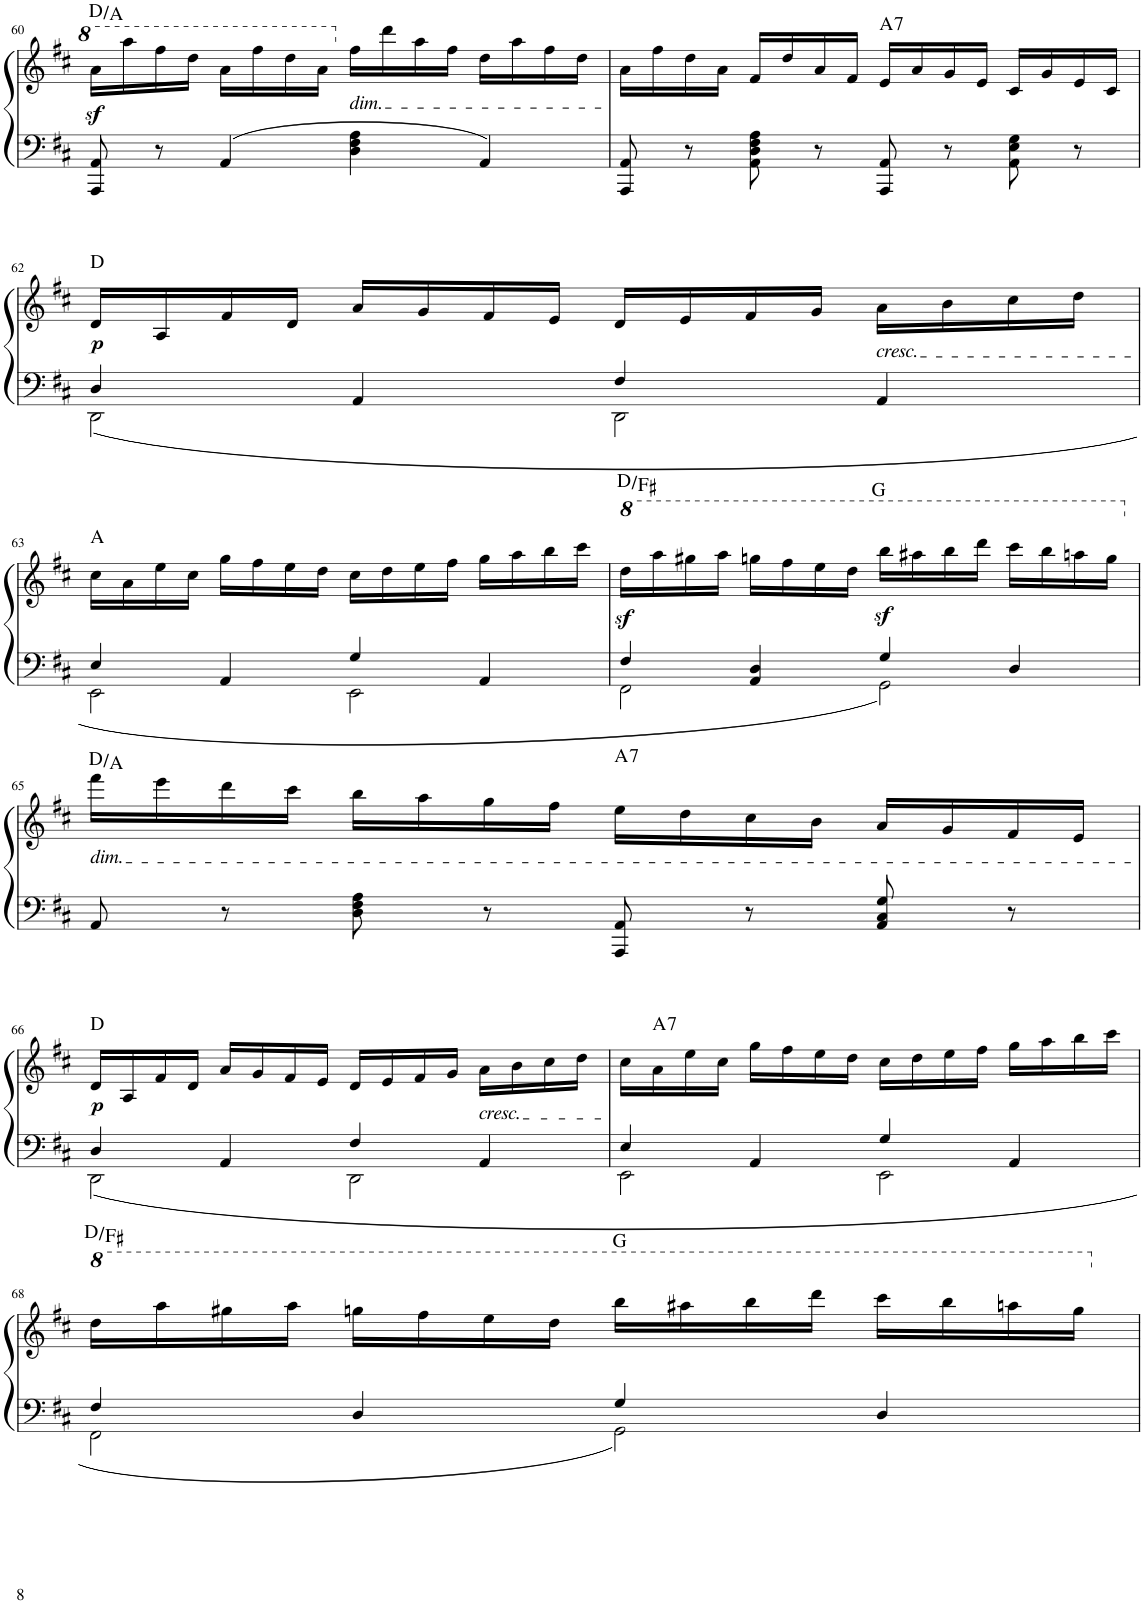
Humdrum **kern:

**kern	**kern	**dynam	**harte
*part1	*part1	*part1	*part1
*staff2	*staff1	*staff1/2	*
*I"Piano	*	*	*
*I'Pno.	*	*	*
!!LO:PB:g=z
*clefF4	*clefG2	*	*
*k[f#c#]	*k[f#c#]	*	*
*M4/4	*M4/4	*	*
*met(c)	*met(c)	*	*
=60	=60	=60	=60
8AAA/ 8AA/	16aa\LL	.	D:maj/5
.	16aaa\	.	.
8r	16fff#\	.	.
.	16ddd\JJ	.	.
4AA/	16aa\LL	.	.
.	16fff#\	.	.
.	16ddd\	.	.
.	16aa\JJ	.	.
!	!LO:TX:b:i:t=dim.	!	!
4D\ 4F#\ 4A\	16ff#\LL	.	.
.	16ddd\	.	.
.	16aa\	.	.
.	16ff#\JJ	.	.
4AA/	16dd\LL	.	.
.	16aa\	.	.
.	16ff#\	.	.
.	16dd\JJ	.	.
=61	=61	=61	=61
8AAA/ 8AA/	16a\LL	.	.
.	16ff#\	.	.
8r	16dd\	.	.
.	16a\JJ	.	.
8AA\ 8D\ 8F#\ 8A\	16f#/LL	.	.
.	16dd/	.	.
8r	16a/	.	.
.	16f#/JJ	.	.
!	!	!	!LO:H:kt=7
8AAA/ 8AA/	16e/LL	.	A:7
.	16a/	.	.
8r	16g/	.	.
.	16e/JJ	.	.
8AA\ 8E\ 8G\	16c#/LL	.	.
.	16g/	.	.
8r	16e/	.	.
.	16c#/JJ	.	.
!!LO:LB:g=z
=62	=62	=62	=62
*^	*	*	*
!	!	!	!LO:DY:b	!
4D/	2DD\	16d/LL	p	D:maj
.	.	16A/	.	.
.	.	16f#/	.	.
.	.	16d/JJ	.	.
4AA/	.	16a/LL	.	.
.	.	16g/	.	.
.	.	16f#/	.	.
.	.	16e/JJ	.	.
4F#/	2DD\	16d/LL	.	.
.	.	16e/	.	.
.	.	16f#/	.	.
.	.	16g/JJ	.	.
!	!	!LO:TX:b:i:t=cresc.	!	!
4AA/	.	16a\LL	.	.
.	.	16b\	.	.
.	.	16cc#\	.	.
.	.	16dd\JJ	.	.
!!LO:LB:g=z
=63	=63	=63	=63	=63
4E/	2EE\	16cc#\LL	.	A:maj
.	.	16a\	.	.
.	.	16ee\	.	.
.	.	16cc#\JJ	.	.
4AA/	.	16gg\LL	.	.
.	.	16ff#\	.	.
.	.	16ee\	.	.
.	.	16dd\JJ	.	.
4G/	2EE\	16cc#\LL	.	.
.	.	16dd\	.	.
.	.	16ee\	.	.
.	.	16ff#\JJ	.	.
4AA/	.	16gg\LL	.	.
.	.	16aa\	.	.
.	.	16bb\	.	.
.	.	16ccc#\JJ	.	.
=64	=64	=64	=64	=64
*	*	*8va	*	*
4F#/	2FF#\	16ddd\LL	.	D:maj/3
.	.	16aaa\	.	.
.	.	16ggg#X\	.	.
.	.	16aaa\JJ	.	.
4AA/ 4D/	.	16gggn\LL	.	.
.	.	16fff#\	.	.
.	.	16eee\	.	.
.	.	16ddd\JJ	.	.
4G/	2GG\	16bbb\LL	.	G:maj
.	.	16aaa#X\	.	.
.	.	16bbb\	.	.
.	.	16dddd\JJ	.	.
4D/	.	16cccc#\LL	.	.
.	.	16bbb\	.	.
.	.	16aaan\	.	.
.	.	16ggg\JJ	.	.
*v	*v	*	*	*
!!LO:LB:g=z
=65	=65	=65	=65
*	*X8va	*	*
!	!LO:TX:b:i:t=dim.	!	!
8AA/	16fff#\LL	.	D:maj/5
.	16eee\	.	.
8r	16ddd\	.	.
.	16ccc#\JJ	.	.
8D\ 8F#\ 8A\	16bb\LL	.	.
.	16aa\	.	.
8r	16gg\	.	.
.	16ff#\JJ	.	.
!	!	!	!LO:H:kt=7
8AAA/ 8AA/	16ee\LL	.	A:7
.	16dd\	.	.
8r	16cc#\	.	.
.	16b\JJ	.	.
8AA/ 8C#/ 8G/	16a/LL	.	.
.	16g/	.	.
8r	16f#/	.	.
.	16e/JJ	.	.
!!LO:LB:g=z
=66	=66	=66	=66
*^	*	*	*
!	!	!	!LO:DY:b	!
4D/	2DD\	16d/LL	p	D:maj
.	.	16A/	.	.
.	.	16f#/	.	.
.	.	16d/JJ	.	.
4AA/	.	16a/LL	.	.
.	.	16g/	.	.
.	.	16f#/	.	.
.	.	16e/JJ	.	.
4F#/	2DD\	16d/LL	.	.
.	.	16e/	.	.
.	.	16f#/	.	.
.	.	16g/JJ	.	.
!	!	!LO:TX:b:i:t=cresc.	!	!
4AA/	.	16a\LL	.	.
.	.	16b\	.	.
.	.	16cc#\	.	.
.	.	16dd\JJ	.	.
=67	=67	=67	=67	=67
4E/	2EE\	16cc#\LL	.	.
!	!	!	!	!LO:H:kt=7
.	.	16a\	.	A:7
.	.	16ee\	.	.
.	.	16cc#\JJ	.	.
4AA/	.	16gg\LL	.	.
.	.	16ff#\	.	.
.	.	16ee\	.	.
.	.	16dd\JJ	.	.
4G/	2EE\	16cc#\LL	.	.
.	.	16dd\	.	.
.	.	16ee\	.	.
.	.	16ff#\JJ	.	.
4AA/	.	16gg\LL	.	.
.	.	16aa\	.	.
.	.	16bb\	.	.
.	.	16ccc#\JJ	.	.
!!LO:LB:g=z
=68	=68	=68	=68	=68
*	*	*8va	*	*
4F#/	2FF#\	16ddd\LL	.	D:maj/3
.	.	16aaa\	.	.
.	.	16ggg#X\	.	.
.	.	16aaa\JJ	.	.
4D/	.	16gggn\LL	.	.
.	.	16fff#\	.	.
.	.	16eee\	.	.
.	.	16ddd\JJ	.	.
4G/	2GG\	16bbb\LL	.	G:maj
.	.	16aaa#X\	.	.
.	.	16bbb\	.	.
.	.	16dddd\JJ	.	.
4D/	.	16cccc#\LL	.	.
.	.	16bbb\	.	.
.	.	16aaan\	.	.
.	.	16ggg\JJ	.	.
*v	*v	*	*	*
*	*X8va	*	*
=	=	=	=
*-	*-	*-	*-
